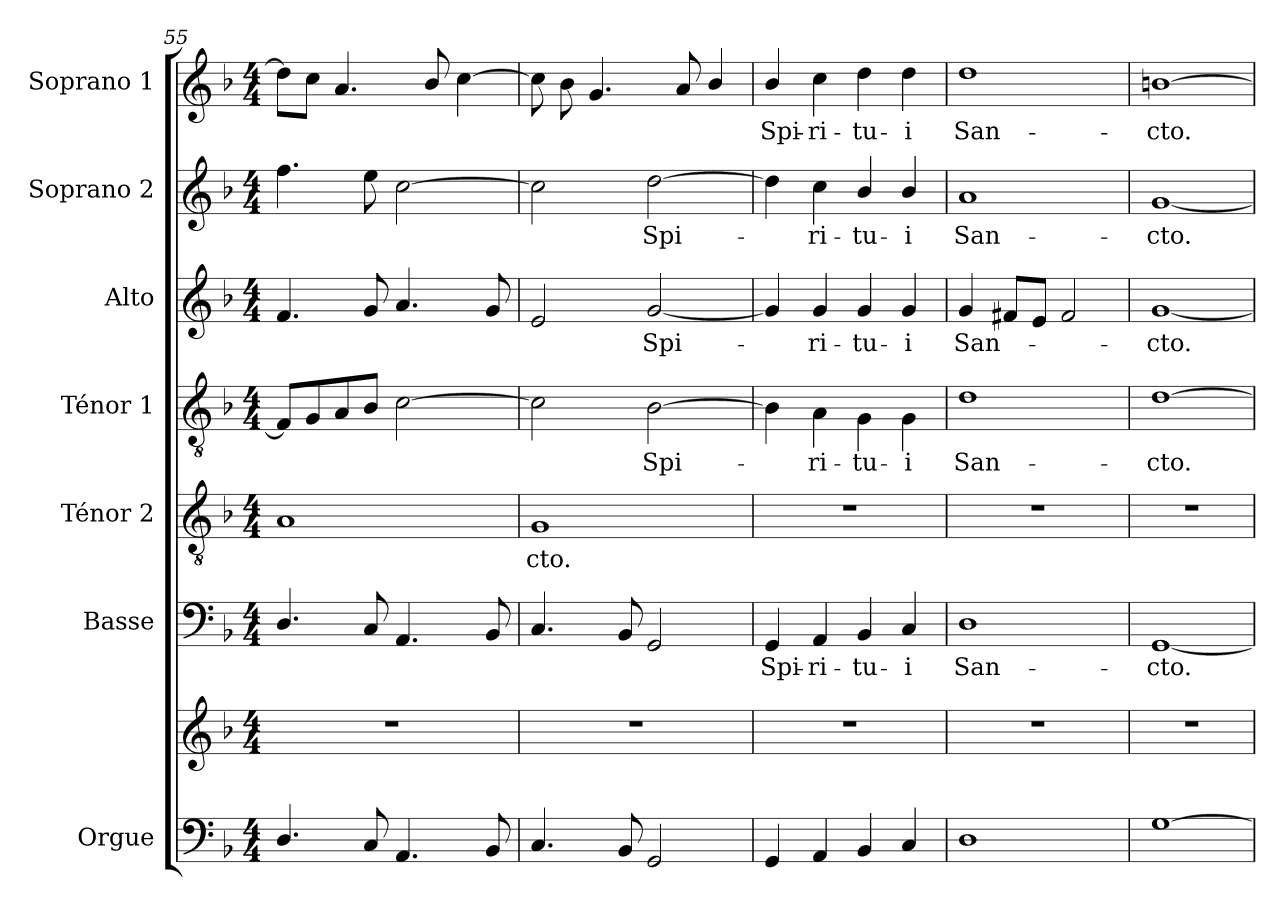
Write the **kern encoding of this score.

**kern	**kern	**kern	**text	**kern	**text	**kern	**text	**kern	**text	**kern	**text	**kern	**text
*part7	*part7	*part6	*part6	*part5	*part5	*part4	*part4	*part3	*part3	*part2	*part2	*part1	*part1
*staff8	*staff7	*staff6	*staff6	*staff5	*staff5	*staff4	*staff4	*staff3	*staff3	*staff2	*staff2	*staff1	*staff1
*I"Orgue	*	*I"Basse	*	*I"Ténor 2	*	*I"Ténor 1	*	*I"Alto	*	*I"Soprano 2	*	*I"Soprano 1	*
*I'Org.	*	*I'B.	*	*I'T. 2	*	*I'T. 1	*	*I'A.	*	*I'S. 2	*	*I'S. 1	*
*clefF4	*clefG2	*clefF4	*	*clefGv2	*	*clefGv2	*	*clefG2	*	*clefG2	*	*clefG2	*
*k[b-]	*k[b-]	*k[b-]	*	*k[b-]	*	*k[b-]	*	*k[b-]	*	*k[b-]	*	*k[b-]	*
*M4/4	*M4/4	*M4/4	*	*M4/4	*	*M4/4	*	*M4/4	*	*M4/4	*	*M4/4	*
=55	=55	=55	=55	=55	=55	=55	=55	=55	=55	=55	=55	=55	=55
4.D/	1r	4.D/	.	1A	.	8F/L]	.	4.f/	.	4.ff\	.	8dd\L]	.
.	.	.	.	.	.	8G/	.	.	.	.	.	8cc\J	.
.	.	.	.	.	.	8A/	.	.	.	.	.	4.a/	.
8C/	.	8C/	.	.	.	8B-/J	.	8g/	.	8ee\	.	.	.
4.AA/	.	4.AA/	.	.	.	[2c\	.	4.a/	.	[2cc\	.	.	.
.	.	.	.	.	.	.	.	.	.	.	.	8b-/	.
.	.	.	.	.	.	.	.	.	.	.	.	[4cc\	.
8BB-/	.	8BB-/	.	.	.	.	.	8g/	.	.	.	.	.
=56	=56	=56	=56	=56	=56	=56	=56	=56	=56	=56	=56	=56	=56
!	!	!	!	!	!LO:LY:b	!	!	!	!	!	!	!	!
4.C/	1r	4.C/	.	1G	-cto.	2c\]	.	2e/	.	2cc\]	.	8cc\]	.
.	.	.	.	.	.	.	.	.	.	.	.	8b-\	.
.	.	.	.	.	.	.	.	.	.	.	.	4.g/	.
8BB-/	.	8BB-/	.	.	.	.	.	.	.	.	.	.	.
!	!	!	!	!	!	!	!LO:LY:b	!	!LO:LY:b	!	!LO:LY:b	!	!
2GG/	.	2GG/	.	.	.	[<2B-\	Spi-	[<2g/	Spi-	[>2dd\	Spi-	.	.
.	.	.	.	.	.	.	.	.	.	.	.	8a/	.
.	.	.	.	.	.	.	.	.	.	.	.	4b-/	.
=57	=57	=57	=57	=57	=57	=57	=57	=57	=57	=57	=57	=57	=57
!	!	!	!LO:LY:b	!	!	!	!	!	!	!	!	!	!LO:LY:b
4GG/	1r	4GG/	Spi-	1r	.	4B-\]	.	4g/]	.	4dd\]	.	4b-/	Spi-
!	!	!	!LO:LY:b	!	!	!	!LO:LY:b	!	!LO:LY:b	!	!LO:LY:b	!	!LO:LY:b
4AA/	.	4AA/	-ri-	.	.	4A\	-ri-	4g/	-ri-	4cc\	-ri-	4cc\	-ri-
!	!	!	!LO:LY:b	!	!	!	!LO:LY:b	!	!LO:LY:b	!	!LO:LY:b	!	!LO:LY:b
4BB-/	.	4BB-/	-tu-	.	.	4G\	-tu-	4g/	-tu-	4b-/	-tu-	4dd\	-tu-
!	!	!	!LO:LY:b	!	!	!	!LO:LY:b	!	!LO:LY:b	!	!LO:LY:b	!	!LO:LY:b
4C/	.	4C/	-i	.	.	4G\	-i	4g/	-i	4b-/	-i	4dd\	-i
=58	=58	=58	=58	=58	=58	=58	=58	=58	=58	=58	=58	=58	=58
!	!	!	!LO:LY:b	!	!	!	!LO:LY:b	!	!LO:LY:b	!	!LO:LY:b	!	!LO:LY:b
1D	1r	1D	San-	1r	.	1d	San-	4g/	San-	1a	San-	1dd	San-
.	.	.	.	.	.	.	.	8f#X/L	.	.	.	.	.
.	.	.	.	.	.	.	.	8e/J	.	.	.	.	.
.	.	.	.	.	.	.	.	2f#/	.	.	.	.	.
=59	=59	=59	=59	=59	=59	=59	=59	=59	=59	=59	=59	=59	=59
!	!	!	!LO:LY:b	!	!	!	!LO:LY:b	!	!LO:LY:b	!	!LO:LY:b	!	!LO:LY:b
[1G	1r	[1GG	-cto.	1r	.	[1d	-cto.	[1g	-cto.	[1g	-cto.	[1bn	-cto.
=	=	=	=	=	=	=	=	=	=	=	=	=	=
*-	*-	*-	*-	*-	*-	*-	*-	*-	*-	*-	*-	*-	*-
